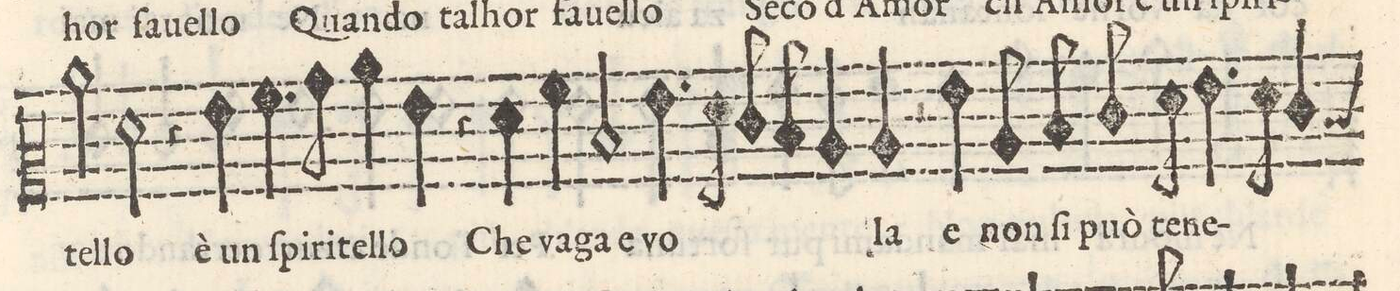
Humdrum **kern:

**kern	**text
*I"ALTO	*
*clefC2	*
*k[]	*
*met(C)	*
*M2/1	*
2cc\	-tel-
2fny\	-lo
4r	.
4g\	è un
4.a\	ſpi-
8b\	-ri-
=9-	=9-
4cc\	-tel-
4g\	-lo
4r	.
4f\	Che
4a\	va-
2d/	-ga e-
4.g\	-vo-
=10-	=10-
8f\	.
8e/	.
8d/	.
4c/	.
4c/	-la
2r	.
4g\	e
8c/	non
8d/	ſi
=11-	=11-
8e/	può
8f\	te-
4.g\	-ne-
8f\	.
4e/	.
*custos:d	*
*-	*-
